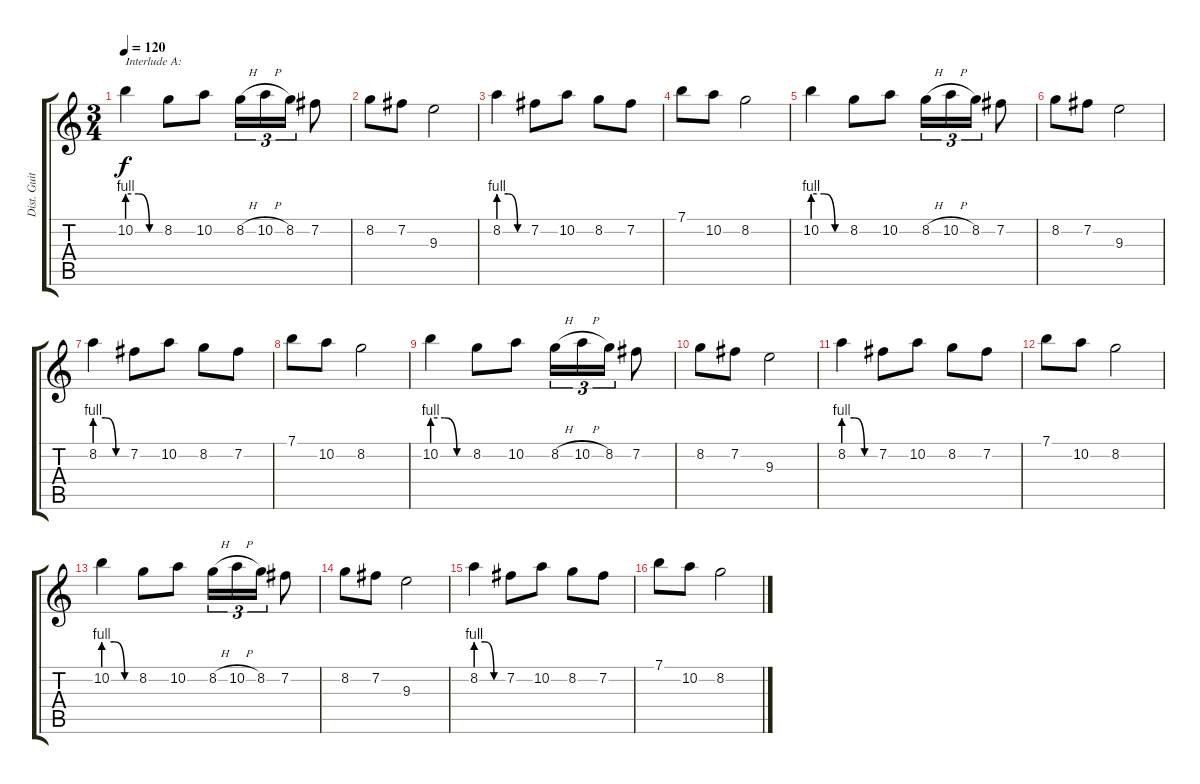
\track ("Dist. Guitar 1" "Dist. Guit") {instrument distortionguitar}
\staff {score tabs}
\tuning (E4 B3 G3 D3 A2 E2) {hide}
\ts (3 4)
\tempo 120
\clef g2
\ks c
10.2{be (custom 0 4 20 4 40 0 60 0)}.4{txt "Interlude A:" dy f volume 16 instrument distortionguitar} 8.2.8 10.2.8 8.2{h}.16{tu (3 2)} 10.2{h}.16{tu (3 2)} 8.2.16{tu (3 2)} 7.2.8 |
8.2.8 7.2.8 9.3.2 |
8.2{be (custom 0 4 20 4 40 0 60 0)}.4 7.2.8 10.2.8 8.2.8 7.2.8 |
7.1.8 10.2.8 8.2.2 |
10.2{be (custom 0 4 20 4 40 0 60 0)}.4 8.2.8 10.2.8 8.2{h}.16{tu (3 2)} 10.2{h}.16{tu (3 2)} 8.2.16{tu (3 2)} 7.2.8 |
8.2.8 7.2.8 9.3.2 |
8.2{be (custom 0 4 20 4 40 0 60 0)}.4 7.2.8 10.2.8 8.2.8 7.2.8 |
7.1.8 10.2.8 8.2.2 |
10.2{be (custom 0 4 20 4 40 0 60 0)}.4 8.2.8 10.2.8 8.2{h}.16{tu (3 2)} 10.2{h}.16{tu (3 2)} 8.2.16{tu (3 2)} 7.2.8 |
8.2.8 7.2.8 9.3.2 |
8.2{be (custom 0 4 20 4 40 0 60 0)}.4 7.2.8 10.2.8 8.2.8 7.2.8 |
7.1.8 10.2.8 8.2.2 |
10.2{be (custom 0 4 20 4 40 0 60 0)}.4 8.2.8 10.2.8 8.2{h}.16{tu (3 2)} 10.2{h}.16{tu (3 2)} 8.2.16{tu (3 2)} 7.2.8 |
8.2.8 7.2.8 9.3.2 |
8.2{be (custom 0 4 20 4 40 0 60 0)}.4 7.2.8 10.2.8 8.2.8 7.2.8 |
7.1.8 10.2.8 8.2.2
